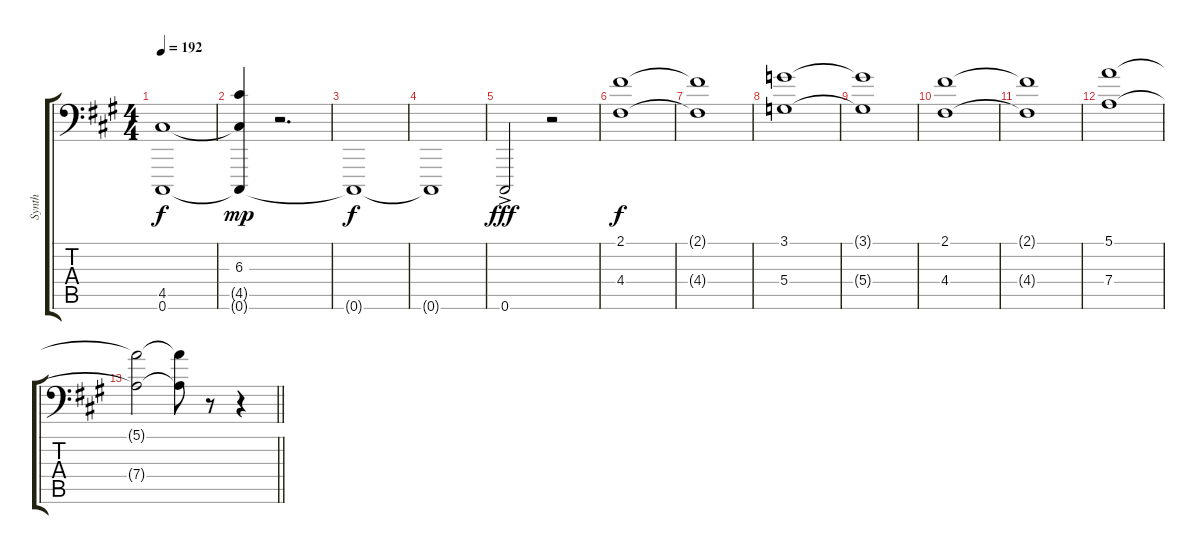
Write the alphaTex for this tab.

\track ("Synth" "Synth") {instrument lead2sawtooth}
\staff {score tabs}
\tuning (E4 B3 G3 D3 A2 Db1) {hide}
\ts (4 4)
\tempo 192
\clef f4
\ks f#minor
(4.5{t} 0.6{t}).1{dy f} |
(6.3 4.5{t} 0.6{t}).4{dy mp} r.2{d} |
0.6{t}.1{dy f} |
0.6{t}.1 |
0.6{ac}.2{dy fff} r.2 |
(2.1 4.4).1{dy f} |
(2.1{t} 4.4{t}).1 |
(3.1 5.4).1 |
(3.1{t} 5.4{t}).1 |
(2.1 4.4).1 |
(2.1{t} 4.4{t}).1 |
(5.1 7.4).1 |
\barLineRight lightlight
(5.1{t} 7.4{t}).2 (5.1{t} 7.4{t}).8 r.8 r.4
